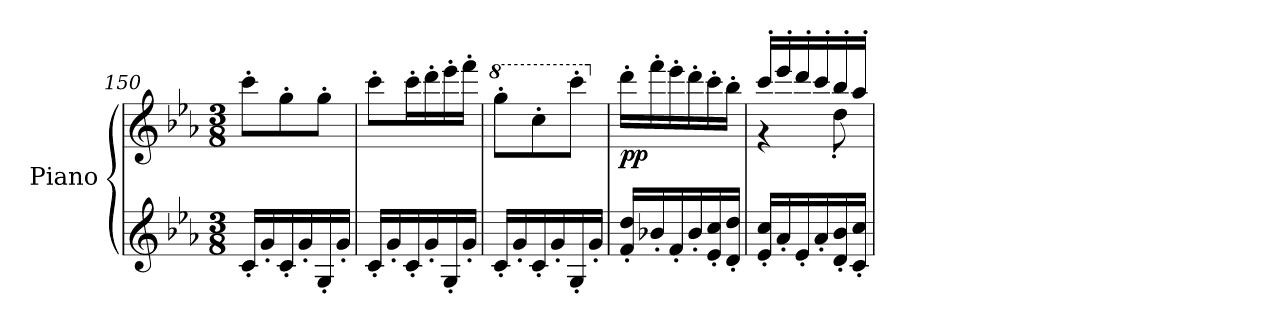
**kern	**kern	**dynam
*part1	*part1	*part1
*staff2	*staff1	*staff1/2
*I"Piano	*	*
*I'Pno.	*	*
*clefG2	*clefG2	*
*k[b-e-a-]	*k[b-e-a-]	*
*M3/8	*M3/8	*
=150	=150	=150
16c'/LL	8ccc'\L	.
16g'/	.	.
16c'/	8gg'\	.
16g'/	.	.
16G'/	8gg'\J	.
16g'/JJ	.	.
=151	=151	=151
16c'/LL	8ccc'\L	.
16g'/	.	.
16c'/	16ccc'\L	.
16g'/	16ddd'\	.
16G'/	16eee-'\	.
16g'/JJ	16fff'\JJ	.
=152	=152	=152
*	*8va	*
16c'/LL	8ggg'\L	.
16g'/	.	.
16c'/	8ccc'\	.
16g'/	.	.
16G'/	8cccc'\J	.
16g'/JJ	.	.
!!LO:LB:g=z
=153	=153	=153
*	*X8va	*
!	!	!LO:DY:b
16f/' 16dd/'LL	16ddd'\LL	pp
16b-X'/	16fff'\	.
16f'/	16eee-'\	.
16b-'/	16ddd'\	.
16e-/' 16cc/'	16ccc'\	.
16d/' 16dd/'JJ	16bb-'\JJ	.
=154	=154	=154
*	*^	*
16e-/' 16cc/'LL	16ccc'/LL	4r	.
16a-'/	16eee-'/	.	.
16e-'/	16ddd'/	.	.
16a-'/	16ccc'/	.	.
16d/' 16b-/'	16bb-'/	8dd'\	.
16c/' 16cc/'JJ	16aa-'/JJ	.	.
*	*v	*v	*
=	=	=
*-	*-	*-
